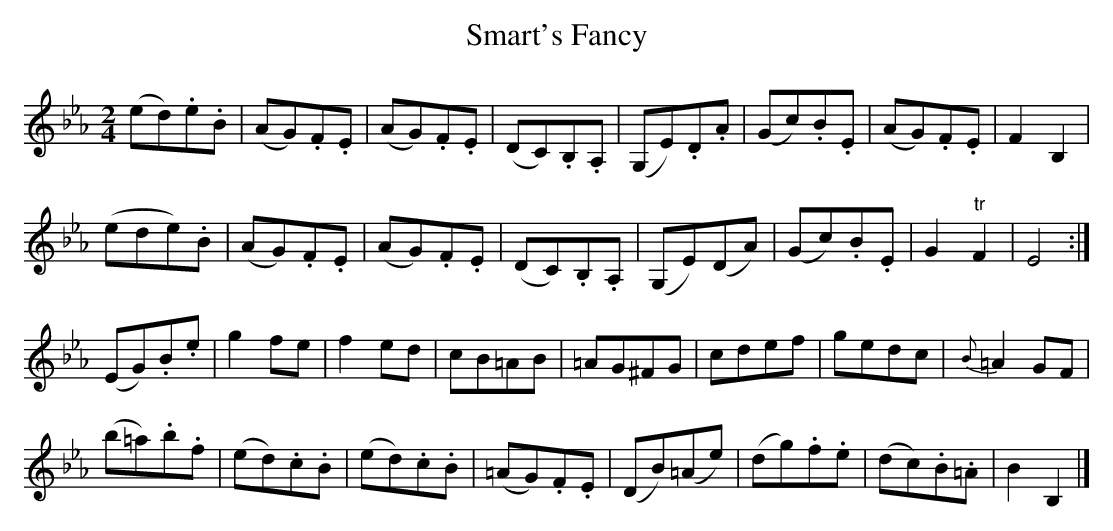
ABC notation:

X:1
T:Smart's Fancy
M:2/4
L:1/8
K:Eb
(ed).e.B | (AG).F.E | (AG).F.E | (DC).B,.A, | (G,E).D.A | (Gc).B.E | (AG).F.E | F2 B,2 |
(ede).B | (AG).F.E | (AG).F.E | (DC).B,.A, | (G,E)(DA) | (Gc).B.E | G2 "tr"F2 | E4 :|
(EG).B.e | g2 fe | f2 ed | cB=AB | =AG^FG | cdef | gedc | {B}=A2 GF |
(b=a).b.f | (ed).c.B | (ed).c.B | (=AG).F.E | (DB)(=Ae) | (dg).f.e | (dc).B.=A | B2 B,2 |]
